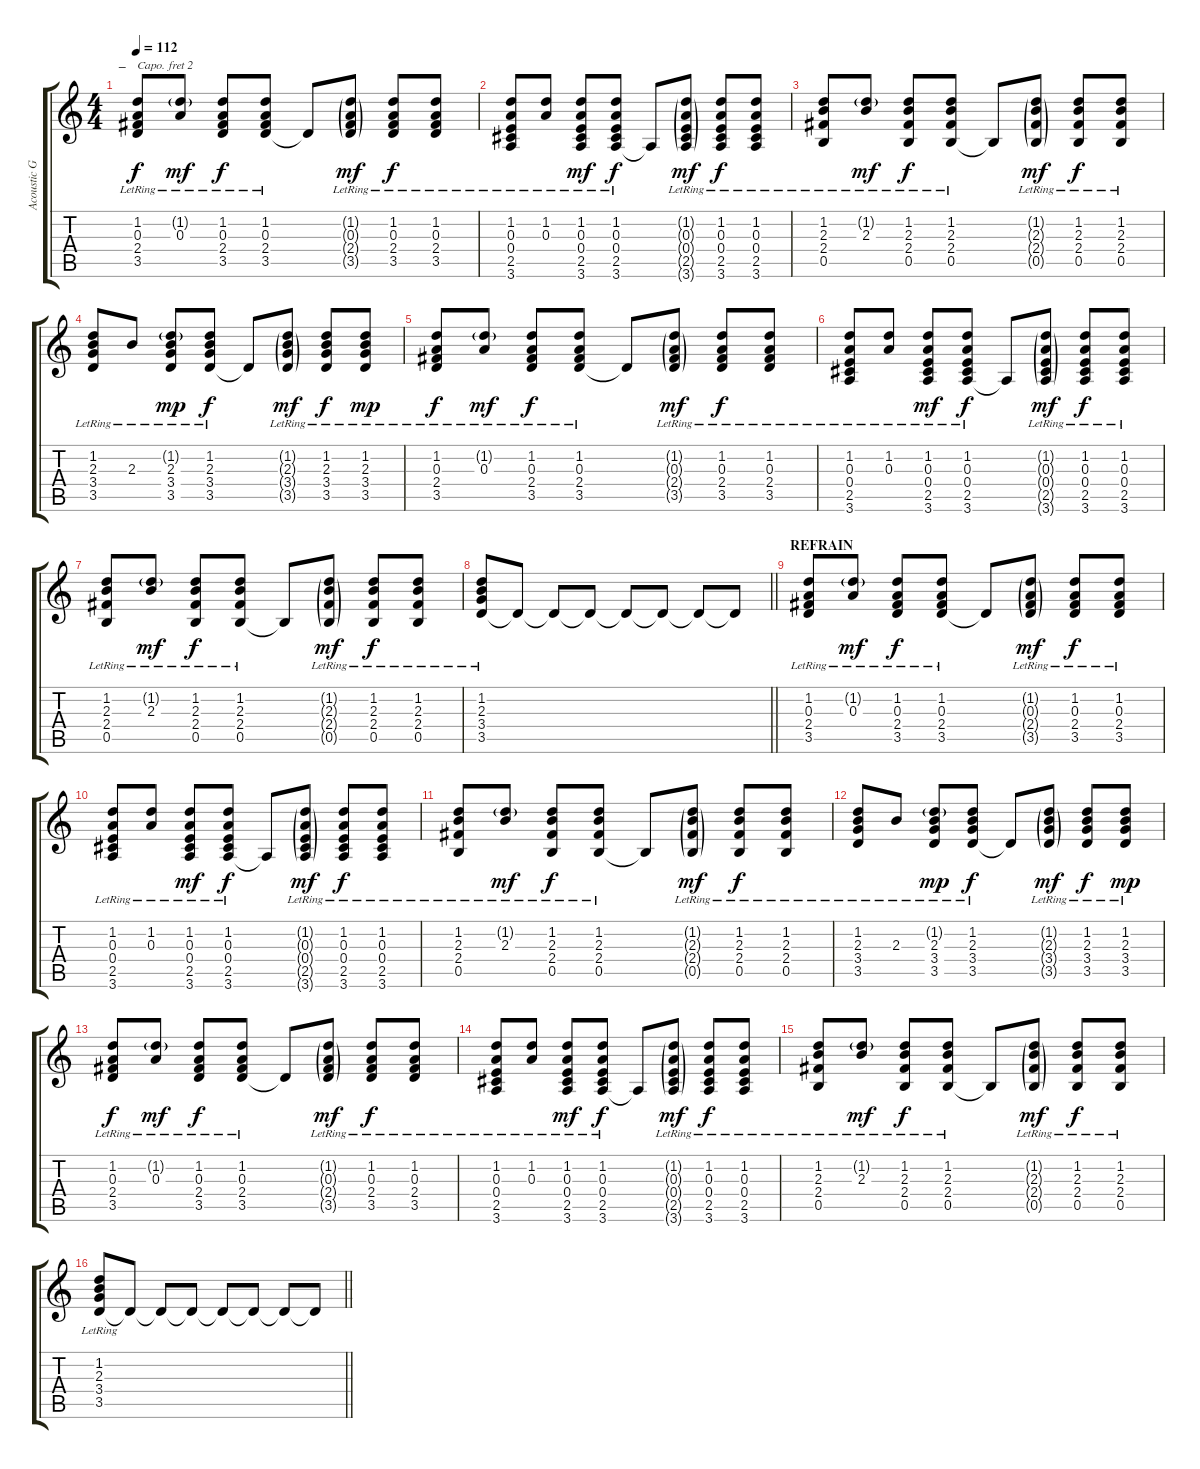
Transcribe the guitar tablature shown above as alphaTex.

\track ("Acoustic Guitar #1" "Acoustic G") {instrument acousticguitarnylon}
\staff {score tabs}
\capo 2
\tuning (E4 B3 G3 D3 A2 E2) {hide}
\ts (4 4)
\section ("" "_")
\tempo 112
\clef g2
\ks c
(1.2{lr} 0.3{lr} 2.4{lr} 3.5{lr}).8{dy f} (1.2{g lr} 0.3{lr}).8{dy mf} (1.2{lr} 0.3{lr} 2.4{lr} 3.5{lr}).8{dy f} (1.2{lr} 0.3{lr} 2.4{lr} 3.5{lr}).8 3.5{t}.8 (1.2{g lr} 0.3{g lr} 2.4{g lr} 3.5{g lr}).8{dy mf} (1.2{lr} 0.3{lr} 2.4{lr} 3.5{lr}).8{dy f} (1.2{lr} 0.3{lr} 2.4{lr} 3.5{lr}).8 |
(1.2{lr} 0.3{lr} 0.4{lr} 2.5{lr} 3.6{lr}).8 (1.2{lr} 0.3{lr}).8 (1.2{lr} 0.3{lr} 0.4{lr} 2.5{lr} 3.6{lr}).8{dy mf} (1.2{lr} 0.3{lr} 0.4{lr} 2.5{lr} 3.6{lr}).8{dy f} 3.6{t}.8 (1.2{g lr} 0.3{g lr} 0.4{g lr} 2.5{g lr} 3.6{g lr}).8{dy mf} (1.2{lr} 0.3{lr} 0.4{lr} 2.5{lr} 3.6{lr}).8{dy f} (1.2{lr} 0.3{lr} 0.4{lr} 2.5{lr} 3.6{lr}).8 |
(1.2{lr} 2.3{lr} 2.4{lr} 0.5{lr}).8 (1.2{g lr} 2.3{lr}).8{dy mf} (1.2{lr} 2.3{lr} 2.4{lr} 0.5{lr}).8{dy f} (1.2{lr} 2.3{lr} 2.4{lr} 0.5{lr}).8 0.5{t}.8 (1.2{g lr} 2.3{g lr} 2.4{g lr} 0.5{g lr}).8{dy mf} (1.2{lr} 2.3{lr} 2.4{lr} 0.5{lr}).8{dy f} (1.2{lr} 2.3{lr} 2.4{lr} 0.5{lr}).8 |
(1.2{lr} 2.3{lr} 3.4{lr} 3.5{lr}).8 2.3{lr}.8 (1.2{g lr} 2.3{lr} 3.4{lr} 3.5{lr}).8{dy mp} (1.2{lr} 2.3{lr} 3.4{lr} 3.5{lr}).8{dy f} 3.5{t}.8 (1.2{g lr} 2.3{g lr} 3.4{g lr} 3.5{g lr}).8{dy mf} (1.2{lr} 2.3{lr} 3.4{lr} 3.5{lr}).8{dy f} (1.2{lr} 2.3{lr} 3.4{lr} 3.5{lr}).8{dy mp} |
(1.2{lr} 0.3{lr} 2.4{lr} 3.5{lr}).8{dy f} (1.2{g lr} 0.3{lr}).8{dy mf} (1.2{lr} 0.3{lr} 2.4{lr} 3.5{lr}).8{dy f} (1.2{lr} 0.3{lr} 2.4{lr} 3.5{lr}).8 3.5{t}.8 (1.2{g lr} 0.3{g lr} 2.4{g lr} 3.5{g lr}).8{dy mf} (1.2{lr} 0.3{lr} 2.4{lr} 3.5{lr}).8{dy f} (1.2{lr} 0.3{lr} 2.4{lr} 3.5{lr}).8 |
(1.2{lr} 0.3{lr} 0.4{lr} 2.5{lr} 3.6{lr}).8 (1.2{lr} 0.3{lr}).8 (1.2{lr} 0.3{lr} 0.4{lr} 2.5{lr} 3.6{lr}).8{dy mf} (1.2{lr} 0.3{lr} 0.4{lr} 2.5{lr} 3.6{lr}).8{dy f} 3.6{t}.8 (1.2{g lr} 0.3{g lr} 0.4{g lr} 2.5{g lr} 3.6{g lr}).8{dy mf} (1.2{lr} 0.3{lr} 0.4{lr} 2.5{lr} 3.6{lr}).8{dy f} (1.2{lr} 0.3{lr} 0.4{lr} 2.5{lr} 3.6{lr}).8 |
(1.2{lr} 2.3{lr} 2.4{lr} 0.5{lr}).8 (1.2{g lr} 2.3{lr}).8{dy mf} (1.2{lr} 2.3{lr} 2.4{lr} 0.5{lr}).8{dy f} (1.2{lr} 2.3{lr} 2.4{lr} 0.5{lr}).8 0.5{t}.8 (1.2{g lr} 2.3{g lr} 2.4{g lr} 0.5{g lr}).8{dy mf} (1.2{lr} 2.3{lr} 2.4{lr} 0.5{lr}).8{dy f} (1.2{lr} 2.3{lr} 2.4{lr} 0.5{lr}).8 |
\barLineRight lightlight
(1.2{lr} 2.3{lr} 3.4{lr} 3.5{lr}).8 3.5{t}.8 3.5{t}.8 3.5{t}.8 3.5{t}.8 3.5{t}.8 3.5{t}.8 3.5{t}.8 |
\section ("" "REFRAIN")
(1.2{lr} 0.3{lr} 2.4{lr} 3.5{lr}).8 (1.2{g lr} 0.3{lr}).8{dy mf} (1.2{lr} 0.3{lr} 2.4{lr} 3.5{lr}).8{dy f} (1.2{lr} 0.3{lr} 2.4{lr} 3.5{lr}).8 3.5{t}.8 (1.2{g lr} 0.3{g lr} 2.4{g lr} 3.5{g lr}).8{dy mf} (1.2{lr} 0.3{lr} 2.4{lr} 3.5{lr}).8{dy f} (1.2{lr} 0.3{lr} 2.4{lr} 3.5{lr}).8 |
(1.2{lr} 0.3{lr} 0.4{lr} 2.5{lr} 3.6{lr}).8 (1.2{lr} 0.3{lr}).8 (1.2{lr} 0.3{lr} 0.4{lr} 2.5{lr} 3.6{lr}).8{dy mf} (1.2{lr} 0.3{lr} 0.4{lr} 2.5{lr} 3.6{lr}).8{dy f} 3.6{t}.8 (1.2{g lr} 0.3{g lr} 0.4{g lr} 2.5{g lr} 3.6{g lr}).8{dy mf} (1.2{lr} 0.3{lr} 0.4{lr} 2.5{lr} 3.6{lr}).8{dy f} (1.2{lr} 0.3{lr} 0.4{lr} 2.5{lr} 3.6{lr}).8 |
(1.2{lr} 2.3{lr} 2.4{lr} 0.5{lr}).8 (1.2{g lr} 2.3{lr}).8{dy mf} (1.2{lr} 2.3{lr} 2.4{lr} 0.5{lr}).8{dy f} (1.2{lr} 2.3{lr} 2.4{lr} 0.5{lr}).8 0.5{t}.8 (1.2{g lr} 2.3{g lr} 2.4{g lr} 0.5{g lr}).8{dy mf} (1.2{lr} 2.3{lr} 2.4{lr} 0.5{lr}).8{dy f} (1.2{lr} 2.3{lr} 2.4{lr} 0.5{lr}).8 |
(1.2{lr} 2.3{lr} 3.4{lr} 3.5{lr}).8 2.3{lr}.8 (1.2{g lr} 2.3{lr} 3.4{lr} 3.5{lr}).8{dy mp} (1.2{lr} 2.3{lr} 3.4{lr} 3.5{lr}).8{dy f} 3.5{t}.8 (1.2{g lr} 2.3{g lr} 3.4{g lr} 3.5{g lr}).8{dy mf} (1.2{lr} 2.3{lr} 3.4{lr} 3.5{lr}).8{dy f} (1.2{lr} 2.3{lr} 3.4{lr} 3.5{lr}).8{dy mp} |
(1.2{lr} 0.3{lr} 2.4{lr} 3.5{lr}).8{dy f} (1.2{g lr} 0.3{lr}).8{dy mf} (1.2{lr} 0.3{lr} 2.4{lr} 3.5{lr}).8{dy f} (1.2{lr} 0.3{lr} 2.4{lr} 3.5{lr}).8 3.5{t}.8 (1.2{g lr} 0.3{g lr} 2.4{g lr} 3.5{g lr}).8{dy mf} (1.2{lr} 0.3{lr} 2.4{lr} 3.5{lr}).8{dy f} (1.2{lr} 0.3{lr} 2.4{lr} 3.5{lr}).8 |
(1.2{lr} 0.3{lr} 0.4{lr} 2.5{lr} 3.6{lr}).8 (1.2{lr} 0.3{lr}).8 (1.2{lr} 0.3{lr} 0.4{lr} 2.5{lr} 3.6{lr}).8{dy mf} (1.2{lr} 0.3{lr} 0.4{lr} 2.5{lr} 3.6{lr}).8{dy f} 3.6{t}.8 (1.2{g lr} 0.3{g lr} 0.4{g lr} 2.5{g lr} 3.6{g lr}).8{dy mf} (1.2{lr} 0.3{lr} 0.4{lr} 2.5{lr} 3.6{lr}).8{dy f} (1.2{lr} 0.3{lr} 0.4{lr} 2.5{lr} 3.6{lr}).8 |
(1.2{lr} 2.3{lr} 2.4{lr} 0.5{lr}).8 (1.2{g lr} 2.3{lr}).8{dy mf} (1.2{lr} 2.3{lr} 2.4{lr} 0.5{lr}).8{dy f} (1.2{lr} 2.3{lr} 2.4{lr} 0.5{lr}).8 0.5{t}.8 (1.2{g lr} 2.3{g lr} 2.4{g lr} 0.5{g lr}).8{dy mf} (1.2{lr} 2.3{lr} 2.4{lr} 0.5{lr}).8{dy f} (1.2{lr} 2.3{lr} 2.4{lr} 0.5{lr}).8 |
\barLineRight lightlight
(1.2{lr} 2.3{lr} 3.4{lr} 3.5{lr}).8 3.5{t}.8 3.5{t}.8 3.5{t}.8 3.5{t}.8 3.5{t}.8 3.5{t}.8 3.5{t}.8
